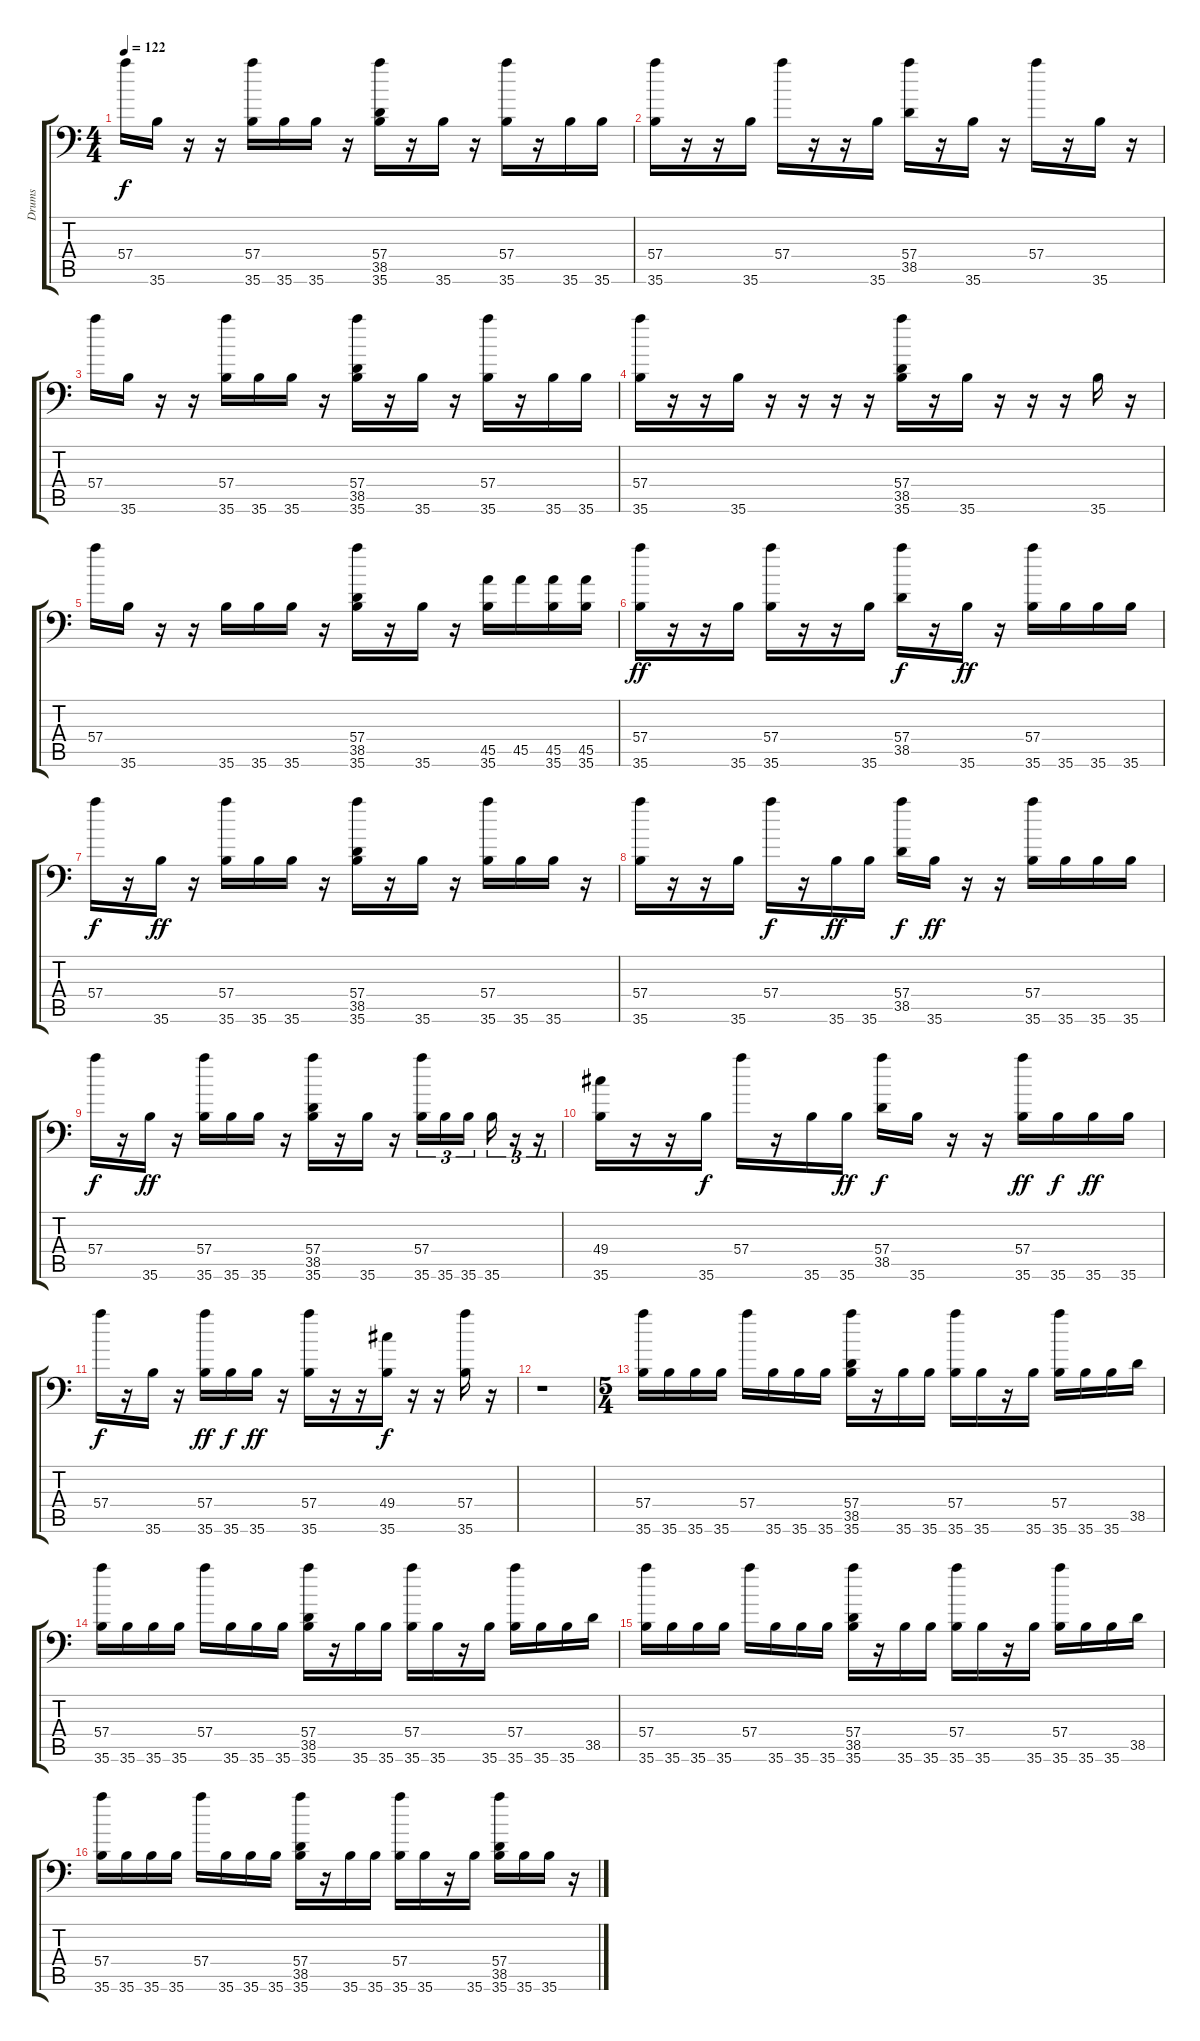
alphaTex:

\track ("Drums" "Drums") {instrument acousticgrandpiano}
\staff {score tabs}
\tuning (C-1 C-1 C-1 C-1 C-1 C-1) {hide}
\ts (4 4)
\tempo 122
\clef f4
\ks c
57.4.16{dy f} 35.6.16 r.16 r.16 (57.4 35.6).16 35.6.16 35.6.16 r.16 (57.4 38.5 35.6).16 r.16 35.6.16 r.16 (57.4 35.6).16 r.16 35.6.16 35.6.16 |
(57.4 35.6).16 r.16 r.16 35.6.16 57.4.16 r.16 r.16 35.6.16 (57.4 38.5).16 r.16 35.6.16 r.16 57.4.16 r.16 35.6.16 r.16 |
57.4.16 35.6.16 r.16 r.16 (57.4 35.6).16 35.6.16 35.6.16 r.16 (57.4 38.5 35.6).16 r.16 35.6.16 r.16 (57.4 35.6).16 r.16 35.6.16 35.6.16 |
(57.4 35.6).16 r.16 r.16 35.6.16 r.16 r.16 r.16 r.16 (57.4 38.5 35.6).16 r.16 35.6.16 r.16 r.16 r.16 35.6.16 r.16 |
57.4.16 35.6.16 r.16 r.16 35.6.16 35.6.16 35.6.16 r.16 (57.4 38.5 35.6).16 r.16 35.6.16 r.16 (45.5 35.6).16 45.5.16 (45.5 35.6).16 (45.5 35.6).16 |
(57.4 35.6).16{dy ff} r.16 r.16 35.6.16 (57.4 35.6).16 r.16 r.16 35.6.16 (57.4 38.5).16{dy f} r.16 35.6.16{dy ff} r.16 (57.4 35.6).16 35.6.16 35.6.16 35.6.16 |
57.4.16{dy f} r.16 35.6.16{dy ff} r.16 (57.4 35.6).16 35.6.16 35.6.16 r.16 (57.4 38.5 35.6).16 r.16 35.6.16 r.16 (57.4 35.6).16 35.6.16 35.6.16 r.16 |
(57.4 35.6).16 r.16 r.16 35.6.16 57.4.16{dy f} r.16 35.6.16{dy ff} 35.6.16 (57.4 38.5).16{dy f} 35.6.16{dy ff} r.16 r.16 (57.4 35.6).16 35.6.16 35.6.16 35.6.16 |
57.4.16{dy f} r.16 35.6.16{dy ff} r.16 (57.4 35.6).16 35.6.16 35.6.16 r.16 (57.4 38.5 35.6).16 r.16 35.6.16 r.16 (57.4 35.6).16{tu (3 2)} 35.6.16{tu (3 2)} 35.6.16{tu (3 2)} 35.6.16{tu (3 2)} r.16{tu (3 2)} r.16{tu (3 2)} |
(49.4 35.6).16 r.16 r.16 35.6.16{dy f} 57.4.16 r.16 35.6.16 35.6.16{dy ff} (57.4 38.5).16{dy f} 35.6.16 r.16 r.16 (57.4 35.6).16{dy ff} 35.6.16{dy f} 35.6.16{dy ff} 35.6.16 |
57.4.16{dy f} r.16 35.6.16 r.16 (57.4 35.6).16{dy ff} 35.6.16{dy f} 35.6.16{dy ff} r.16 (57.4 35.6).16 r.16 r.16 (49.4 35.6).16{dy f} r.16 r.16 (57.4 35.6).16 r.16 |
r.1 |
\ts (5 4)
(57.4 35.6).16 35.6.16 35.6.16 35.6.16 57.4.16 35.6.16 35.6.16 35.6.16 (57.4 38.5 35.6).16 r.16 35.6.16 35.6.16 (57.4 35.6).16 35.6.16 r.16 35.6.16 (57.4 35.6).16 35.6.16 35.6.16 38.5.16 |
(57.4 35.6).16 35.6.16 35.6.16 35.6.16 57.4.16 35.6.16 35.6.16 35.6.16 (57.4 38.5 35.6).16 r.16 35.6.16 35.6.16 (57.4 35.6).16 35.6.16 r.16 35.6.16 (57.4 35.6).16 35.6.16 35.6.16 38.5.16 |
(57.4 35.6).16 35.6.16 35.6.16 35.6.16 57.4.16 35.6.16 35.6.16 35.6.16 (57.4 38.5 35.6).16 r.16 35.6.16 35.6.16 (57.4 35.6).16 35.6.16 r.16 35.6.16 (57.4 35.6).16 35.6.16 35.6.16 38.5.16 |
(57.4 35.6).16 35.6.16 35.6.16 35.6.16 57.4.16 35.6.16 35.6.16 35.6.16 (57.4 38.5 35.6).16 r.16 35.6.16 35.6.16 (57.4 35.6).16 35.6.16 r.16 35.6.16 (57.4 38.5 35.6).16 35.6.16 35.6.16 r.16
